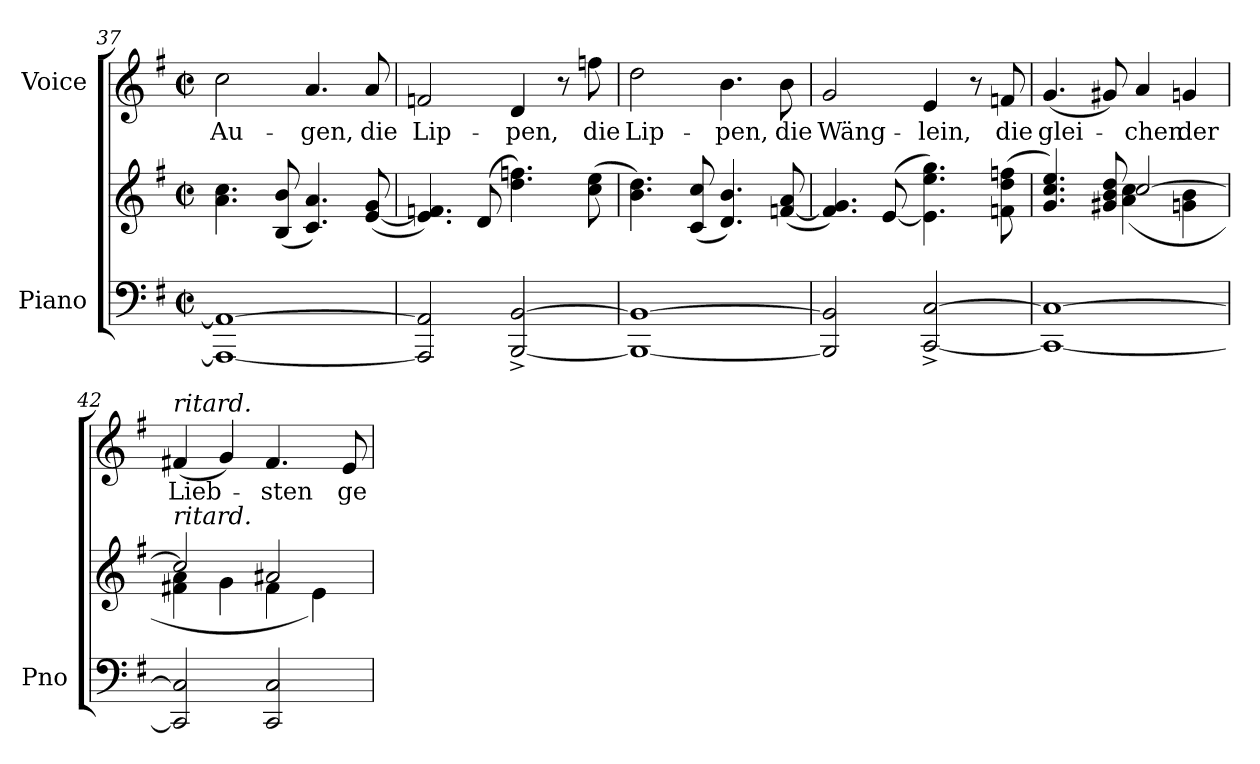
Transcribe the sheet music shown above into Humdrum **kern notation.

**kern	**kern	**kern	**text
*part2	*part2	*part1	*part1
*staff3	*staff2	*staff1	*staff1
*I"Piano	*	*I"Voice	*
*I'Pno	*	*	*
*clefF4	*clefG2	*clefG2	*
*k[f#]	*k[f#]	*k[f#]	*
*M2/2	*M2/2	*M2/2	*
*met(c|)	*met(c|)	*met(c|)	*
=37	=37	=37	=37
!	!	!	!LO:LY:b
1AAA_ 1AA_	4.a\ 4.cc\	2cc\	Au-
.	(<8B/ 8b/	.	.
!	!	!	!LO:LY:b
.	4.c/ 4.a/)	4.a/	-gen,
!	!	!	!LO:LY:b
.	(>[8e/ 8g/	8a/	die
=38	=38	=38	=38
!	!	!	!LO:LY:b
2AAA/] 2AA/]	4.e/] 4.fn/)	2fn/	Lip-
.	(>8d/	.	.
!	!	!	!LO:LY:b
[2BBB/^ [2BB/^	4.dd\ 4.ffn\)	4d/	-pen,
.	.	8r	.
!	!	!	!LO:LY:b
.	(>8cc\ 8ee\	8ffn\	die
=39	=39	=39	=39
!	!	!	!LO:LY:b
1BBB_ 1BB_	4.b\ 4.dd\)	2dd\	Lip-
.	(<8c/ 8cc/	.	.
!	!	!	!LO:LY:b
.	4.d/ 4.b/)	4.b\	-pen,
!	!	!	!LO:LY:b
.	(>[8fn/ 8a/	8b\	die
=40	=40	=40	=40
!	!	!	!LO:LY:b
2BBB/] 2BB/]	4.f/] 4.g/)	2g/	Wäng-
.	(>[8e/	.	.
!	!	!	!LO:LY:b
[2CC/^ [2C/^	4.e\] 4.ee\ 4.gg\)	4e/	-lein,
.	.	8r	.
!	!	!	!LO:LY:b
.	(>8fn\ 8dd\ 8ffn\	8fn/	die
!!LO:LB:g=z
=41	=41	=41	=41
*	*^	*	*
!	!	!	!	!LO:LY:b
1CC_ 1C_	4.g/ 4.cc/ 4.ee/)	2ryy	(<4.g/	glei-
.	8g#X/ 8b/ 8dd/	.	8g#X/)	.
!	!	!	!	!LO:LY:b
.	[2cc/	(<4a\ 4cc\	4a/	-chen
!	!	!	!	!LO:LY:b
.	.	4gn\ 4b\	4gn/	der
=42	=42	=42	=42	=42
!	!	!	!LO:TX:a:i:t=ritard.	!
!	!LO:TX:a:i:t=ritard.	!	!	!
!	!	!	!	!LO:LY:b
2CC/] 2C/]	2cc/]	4f#X\ 4a\	(<4f#X/	Lieb-
.	.	4g\	4g/)	.
!	!	!	!	!LO:LY:b
2CC/ 2C/	2a#X/	4f#\	4.f#/	-sten
.	.	4e\)	.	.
!	!	!	!	!LO:LY:b
.	.	.	8e/	ge-
*	*v	*v	*	*
=	=	=	=
*-	*-	*-	*-
